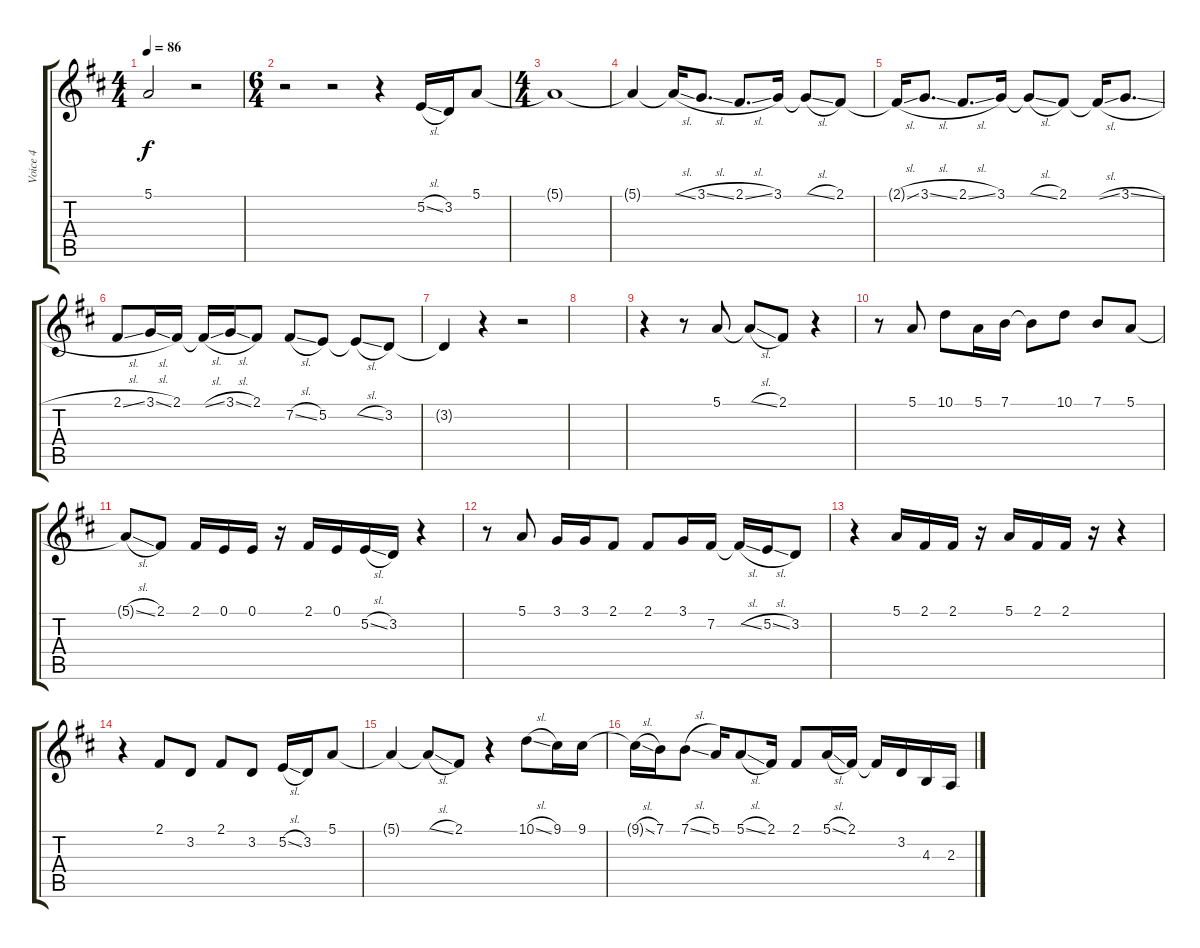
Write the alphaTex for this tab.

\track ("Voice 4" "Voice 4") {instrument choiraahs}
\staff {score tabs}
\tuning (E4 B3 G3 D3 A2 E2) {hide}
\ts (4 4)
\tempo 86
\clef g2
\ks d
5.1{t}.2{dy f} r.2 |
\ts (6 4)
r.2 r.2 r.4 5.2{sl}.16 3.2.16 5.1.8 |
\ts (4 4)
5.1{t}.1 |
5.1{t}.4 5.1{sl t}.16 3.1{sl}.8{d} 2.1{sl}.8{d} 3.1.16 3.1{sl t}.8 2.1.8 |
2.1{sl t}.16 3.1{sl}.8{d} 2.1{sl}.8{d} 3.1.16 3.1{sl t}.8 2.1.8 2.1{sl t}.16 3.1{sl}.8{d} |
2.1{sl}.8 3.1{sl}.16 2.1.16 2.1{sl t}.16 3.1{sl}.16 2.1.8 7.2{sl}.8 5.2.8 5.2{sl t}.8 3.2.8 |
3.2{t}.4 r.4 r.2 |
|
r.4 r.8 5.1.8 5.1{sl t}.8 2.1.8 r.4 |
r.8 5.1.8 10.1.8 5.1.16 7.1.16 7.1{t}.8 10.1.8 7.1.8 5.1.8 |
5.1{sl t}.8 2.1.8 2.1.16 0.1.16 0.1.16 r.16 2.1.16 0.1.16 5.2{sl}.16 3.2.16 r.4 |
r.8 5.1.8 3.1.16 3.1.16 2.1.8 2.1.8 3.1.16 7.2.16 7.2{sl t}.16 5.2{sl}.16 3.2.8 |
r.4 5.1.16 2.1.16 2.1.16 r.16 5.1.16 2.1.16 2.1.16 r.16 r.4 |
r.4 2.1.8 3.2.8 2.1.8 3.2.8 5.2{sl}.16 3.2.16 5.1.8 |
5.1{t}.4 5.1{sl t}.8 2.1.8 r.4 10.1{sl}.8 9.1.16 9.1.16 |
9.1{sl t}.16 7.1.16 7.1{sl}.8 5.1.16 5.1{sl}.8 2.1.16 2.1.8 5.1{sl}.16 2.1.16 2.1{t}.16 3.2.16 4.3.16 2.3.16
